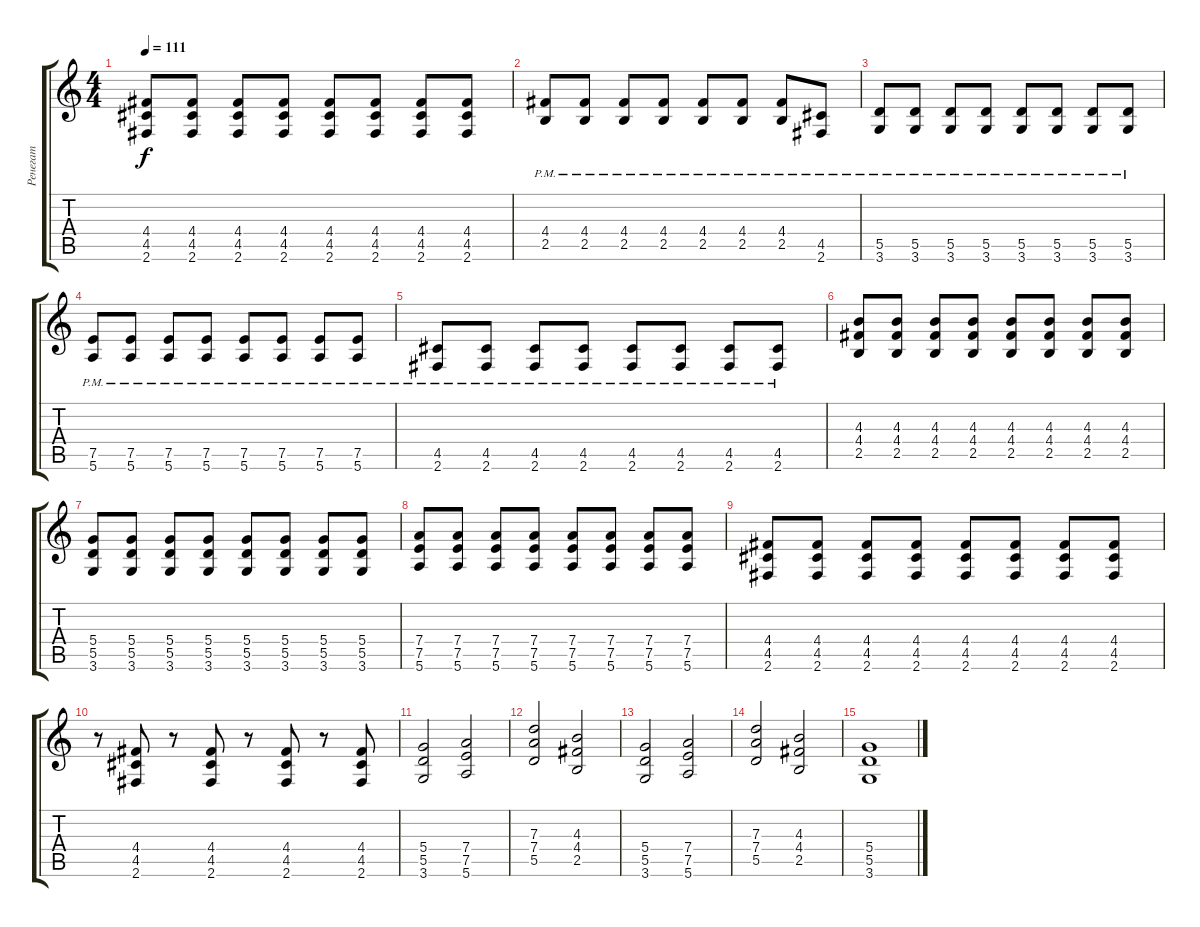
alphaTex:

\track ("Ренегат" "Ренегат") {instrument overdrivenguitar}
\staff {score tabs}
\tuning (E4 B3 G3 D3 A2 E2) {hide}
\ts (4 4)
\tempo 111
\clef g2
\ks c
(4.4 4.5 2.6).8{dy f} (4.4 4.5 2.6).8 (4.4 4.5 2.6).8 (4.4 4.5 2.6).8 (4.4 4.5 2.6).8 (4.4 4.5 2.6).8 (4.4 4.5 2.6).8 (4.4 4.5 2.6).8 |
(4.4{pm} 2.5).8 (4.4{pm} 2.5).8 (4.4{pm} 2.5).8 (4.4{pm} 2.5).8 (4.4{pm} 2.5).8 (4.4{pm} 2.5).8 (4.4{pm} 2.5).8 (4.5{pm} 2.6).8 |
(5.5{pm} 3.6).8 (5.5{pm} 3.6).8 (5.5{pm} 3.6).8 (5.5{pm} 3.6).8 (5.5{pm} 3.6).8 (5.5{pm} 3.6).8 (5.5{pm} 3.6).8 (5.5{pm} 3.6).8 |
(7.5{pm} 5.6).8 (7.5{pm} 5.6).8 (7.5{pm} 5.6).8 (7.5{pm} 5.6).8 (7.5{pm} 5.6).8 (7.5{pm} 5.6).8 (7.5{pm} 5.6).8 (7.5{pm} 5.6).8 |
(4.5{pm} 2.6).8 (4.5{pm} 2.6).8 (4.5{pm} 2.6).8 (4.5{pm} 2.6).8 (4.5{pm} 2.6).8 (4.5{pm} 2.6).8 (4.5{pm} 2.6).8 (4.5{pm} 2.6).8 |
(4.3 4.4 2.5).8 (4.3 4.4 2.5).8 (4.3 4.4 2.5).8 (4.3 4.4 2.5).8 (4.3 4.4 2.5).8 (4.3 4.4 2.5).8 (4.3 4.4 2.5).8 (4.3 4.4 2.5).8 |
(5.4 5.5 3.6).8 (5.4 5.5 3.6).8 (5.4 5.5 3.6).8 (5.4 5.5 3.6).8 (5.4 5.5 3.6).8 (5.4 5.5 3.6).8 (5.4 5.5 3.6).8 (5.4 5.5 3.6).8 |
(7.4 7.5 5.6).8 (7.4 7.5 5.6).8 (7.4 7.5 5.6).8 (7.4 7.5 5.6).8 (7.4 7.5 5.6).8 (7.4 7.5 5.6).8 (7.4 7.5 5.6).8 (7.4 7.5 5.6).8 |
(4.4 4.5 2.6).8 (4.4 4.5 2.6).8 (4.4 4.5 2.6).8 (4.4 4.5 2.6).8 (4.4 4.5 2.6).8 (4.4 4.5 2.6).8 (4.4 4.5 2.6).8 (4.4 4.5 2.6).8 |
r.8 (4.4 4.5 2.6).8 r.8 (4.4 4.5 2.6).8 r.8 (4.4 4.5 2.6).8 r.8 (4.4 4.5 2.6).8 |
(5.4 5.5 3.6).2 (7.4 7.5 5.6).2 |
(7.3 7.4 5.5).2 (4.3 4.4 2.5).2 |
(5.4 5.5 3.6).2 (7.4 7.5 5.6).2 |
(7.3 7.4 5.5).2 (4.3 4.4 2.5).2 |
(5.4 5.5 3.6).1
